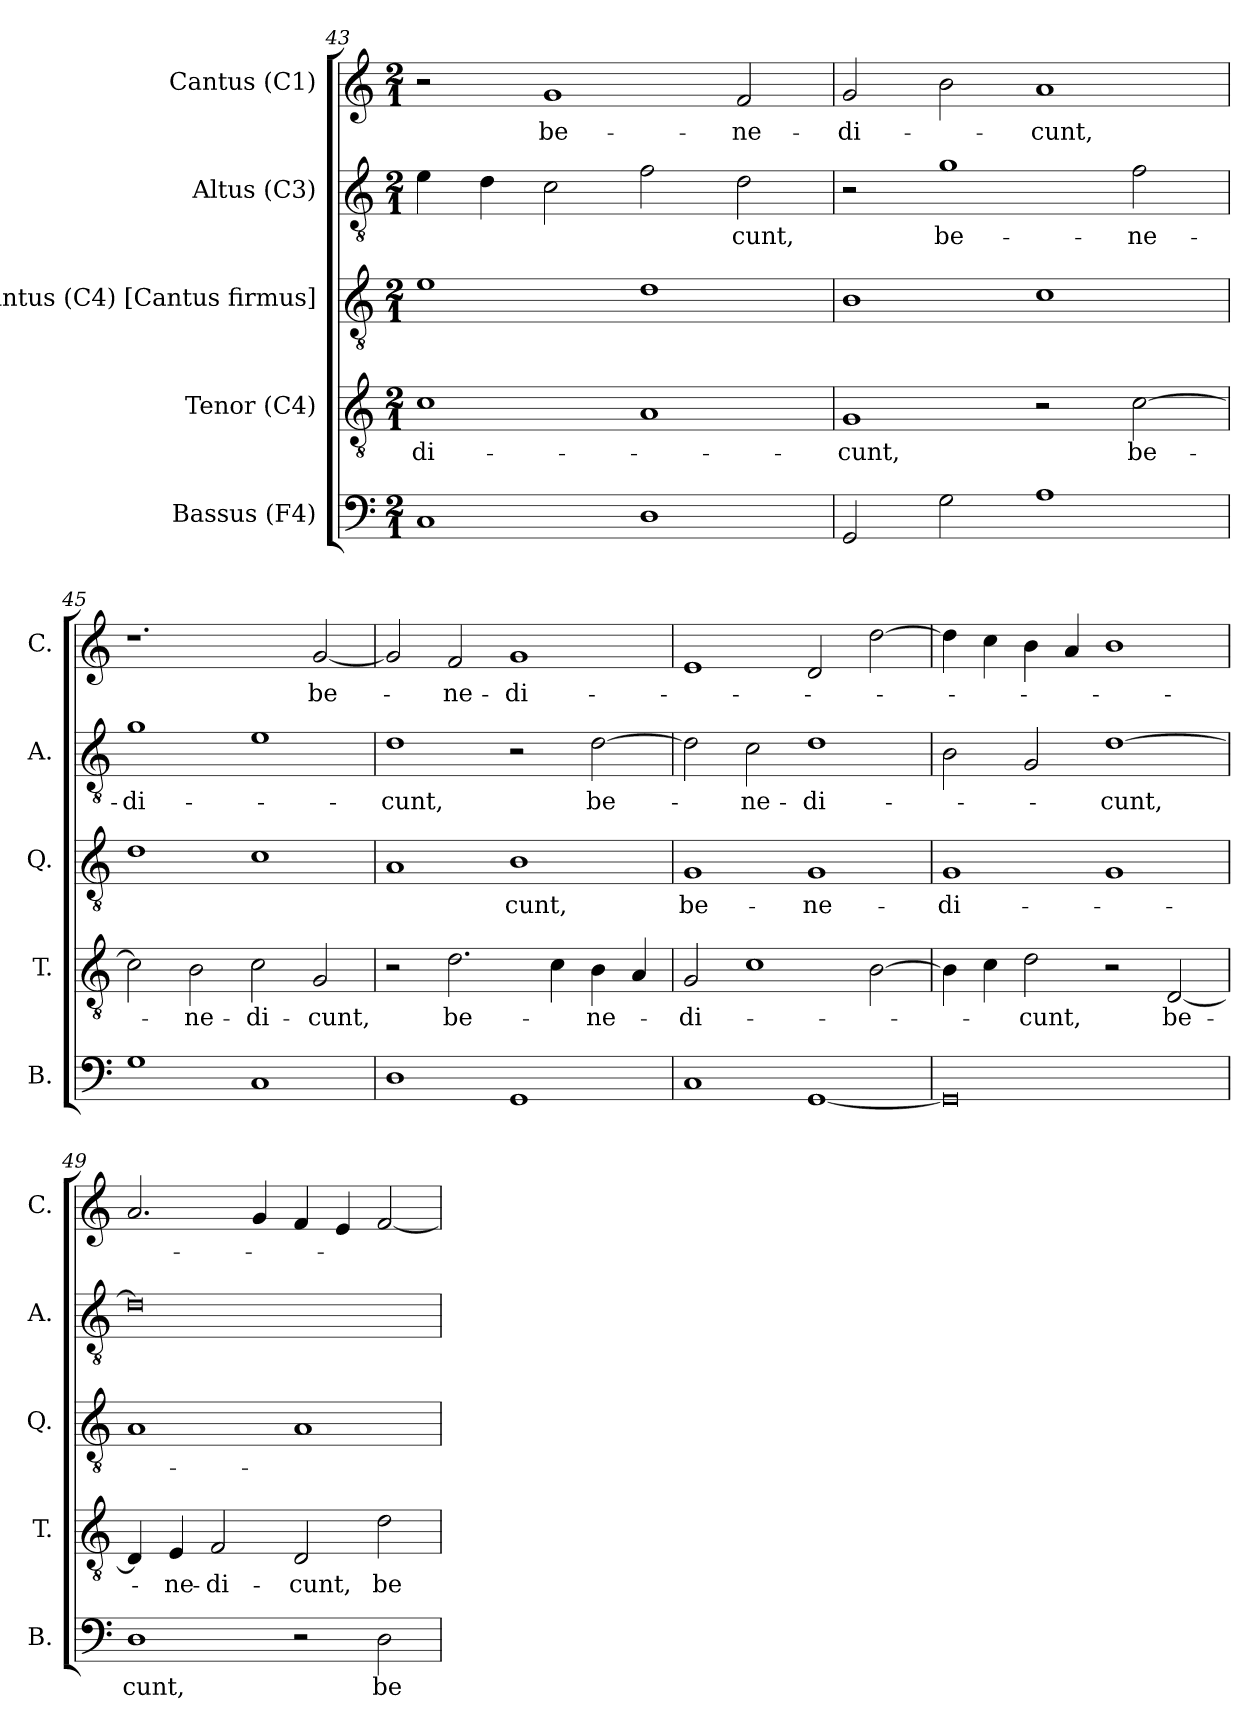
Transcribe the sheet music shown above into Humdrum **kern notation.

**kern	**text	**kern	**text	**kern	**text	**kern	**text	**kern	**text
*part5	*part5	*part4	*part4	*part3	*part3	*part2	*part2	*part1	*part1
*staff5	*staff5	*staff4	*staff4	*staff3	*staff3	*staff2	*staff2	*staff1	*staff1
*I"Bassus (F4)	*	*I"Tenor (C4)	*	*I"Quintus (C4) [Cantus firmus]	*	*I"Altus (C3)	*	*I"Cantus (C1)	*
*I'B.	*	*I'T.	*	*I'Q.	*	*I'A.	*	*I'C.	*
*clefF4	*	*clefGv2	*	*clefGv2	*	*clefGv2	*	*clefG2	*
*	*	*ITrd7c12	*	*ITrd7c12	*	*	*	*	*
*k[]	*	*k[]	*	*k[]	*	*k[]	*	*k[]	*
*C:	*	*C:	*	*C:	*	*C:	*	*C:	*
*M2/1	*	*M2/1	*	*M2/1	*	*M2/1	*	*M2/1	*
=43	=43	=43	=43	=43	=43	=43	=43	=43	=43
!	!	!	!LO:LY:b:color=#000000	!	!	!	!	!	!
1Ci	.	1Ci	-di-	1Ei	.	4ei\	.	2r	.
.	.	.	.	.	.	4di\	.	.	.
!	!	!	!	!	!	!	!	!	!LO:LY:b:color=#000000
.	.	.	.	.	.	2ci\	.	1gi	be-
1Di	.	1AAi	.	1Di	.	2fi\	.	.	.
!	!	!	!	!	!	!	!LO:LY:b:color=#000000	!	!
!	!	!	!	!	!	!	!	!	!LO:LY:b:color=#000000
.	.	.	.	.	.	2di\	-cunt,	2fi/	-ne-
!!LO:LB:g=z
=44	=44	=44	=44	=44	=44	=44	=44	=44	=44
!	!	!	!LO:LY:b:color=#000000	!	!	!	!	!	!
!	!	!	!	!	!	!	!	!	!LO:LY:b:color=#000000
2GGi/	.	1GGi	-cunt,	1BBi	.	2r	.	2gi/	-di-
!	!	!	!	!	!	!	!LO:LY:b:color=#000000	!	!
2Gi\	.	.	.	.	.	1gi	be-	2bi\	.
!	!	!	!	!	!	!	!	!	!LO:LY:b:color=#000000
1Ai	.	2r	.	1Ci	.	.	.	1ai	-cunt,
!	!	!	!LO:LY:b:color=#000000	!	!	!	!	!	!
!	!	!	!	!	!	!	!LO:LY:b:color=#000000	!	!
.	.	[2Ci\	be-	.	.	2fi\	-ne-	.	.
=45	=45	=45	=45	=45	=45	=45	=45	=45	=45
!	!	!	!	!	!	!	!LO:LY:b:color=#000000	!	!
1Gi	.	2Ci\]	.	1Di	.	1gi	-di-	1.r	.
!	!	!	!LO:LY:b:color=#000000	!	!	!	!	!	!
.	.	2BBi\	-ne-	.	.	.	.	.	.
!	!	!	!LO:LY:b:color=#000000	!	!	!	!	!	!
1Ci	.	2Ci\	-di-	1Ci	.	1ei	.	.	.
!	!	!	!LO:LY:b:color=#000000	!	!	!	!	!	!
!	!	!	!	!	!	!	!	!	!LO:LY:b:color=#000000
.	.	2GGi/	-cunt,	.	.	.	.	[2gi/	be-
=46	=46	=46	=46	=46	=46	=46	=46	=46	=46
!	!	!	!	!	!	!	!LO:LY:b:color=#000000	!	!
1Di	.	2r	.	1AAi	.	1di	-cunt,	2gi/]	.
!	!	!	!LO:LY:b:color=#000000	!	!	!	!	!	!
!	!	!	!	!	!	!	!	!	!LO:LY:b:color=#000000
.	.	2.Di\	be-	.	.	.	.	2fi/	-ne-
!	!	!	!	!	!LO:LY:b:color=#000000	!	!	!	!
!	!	!	!	!	!	!	!	!	!LO:LY:b:color=#000000
1GGi	.	.	.	1BBi	-cunt,	2r	.	1gi	-di-
.	.	4Ci\	.	.	.	.	.	.	.
!	!	!	!LO:LY:b:color=#000000	!	!	!	!	!	!
!	!	!	!	!	!	!	!LO:LY:b:color=#000000	!	!
.	.	4BBi\	-ne-	.	.	[2di\	be-	.	.
.	.	4AAi/	.	.	.	.	.	.	.
=47	=47	=47	=47	=47	=47	=47	=47	=47	=47
!	!	!	!LO:LY:b:color=#000000	!	!	!	!	!	!
!	!	!	!	!	!LO:LY:b:color=#000000	!	!	!	!
1Ci	.	2GGi/	-di-	1GGi	be-	2di\]	.	1ei	.
!	!	!	!	!	!	!	!LO:LY:b:color=#000000	!	!
.	.	1Ci	.	.	.	2ci\	-ne-	.	.
!	!	!	!	!	!LO:LY:b:color=#000000	!	!	!	!
!	!	!	!	!	!	!	!LO:LY:b:color=#000000	!	!
[1GGi	.	.	.	1GGi	-ne-	1di	-di-	2di/	.
.	.	[2BBi\	.	.	.	.	.	[2ddi\	.
!!LO:PB:g=z
=48	=48	=48	=48	=48	=48	=48	=48	=48	=48
!	!	!	!	!	!LO:LY:b:color=#000000	!	!	!	!
0GGi]	.	4BBi\]	.	1GGi	-di-	2Bi\	.	4ddi\]	.
.	.	4Ci\	.	.	.	.	.	4cci\	.
!	!	!	!LO:LY:b:color=#000000	!	!	!	!	!	!
.	.	2Di\	-cunt,	.	.	2Gi/	.	4bi\	.
.	.	.	.	.	.	.	.	4ai/	.
!	!	!	!	!	!	!	!LO:LY:b:color=#000000	!	!
.	.	2r	.	1GGi	.	[1di	-cunt,	1bi	.
!	!	!	!LO:LY:b:color=#000000	!	!	!	!	!	!
.	.	[2DDi/	be-	.	.	.	.	.	.
=49	=49	=49	=49	=49	=49	=49	=49	=49	=49
!	!LO:LY:b:color=#000000	!	!	!	!	!	!	!	!
1Di	-cunt,	4DDi/]	.	1AAi	.	0di]	.	2.ai/	.
!	!	!	!LO:LY:b:color=#000000	!	!	!	!	!	!
.	.	4EEi/	-ne-	.	.	.	.	.	.
!	!	!	!LO:LY:b:color=#000000	!	!	!	!	!	!
.	.	2FFi/	-di-	.	.	.	.	.	.
.	.	.	.	.	.	.	.	4gi/	.
!	!	!	!LO:LY:b:color=#000000	!	!	!	!	!	!
2r	.	2DDi/	-cunt,	1AAi	.	.	.	4fi/	.
.	.	.	.	.	.	.	.	4ei/	.
!	!LO:LY:b:color=#000000	!	!	!	!	!	!	!	!
!	!	!	!LO:LY:b:color=#000000	!	!	!	!	!	!
2Di\	be-	2Di\	be-	.	.	.	.	[2fi/	.
=	=	=	=	=	=	=	=	=	=
*-	*-	*-	*-	*-	*-	*-	*-	*-	*-
